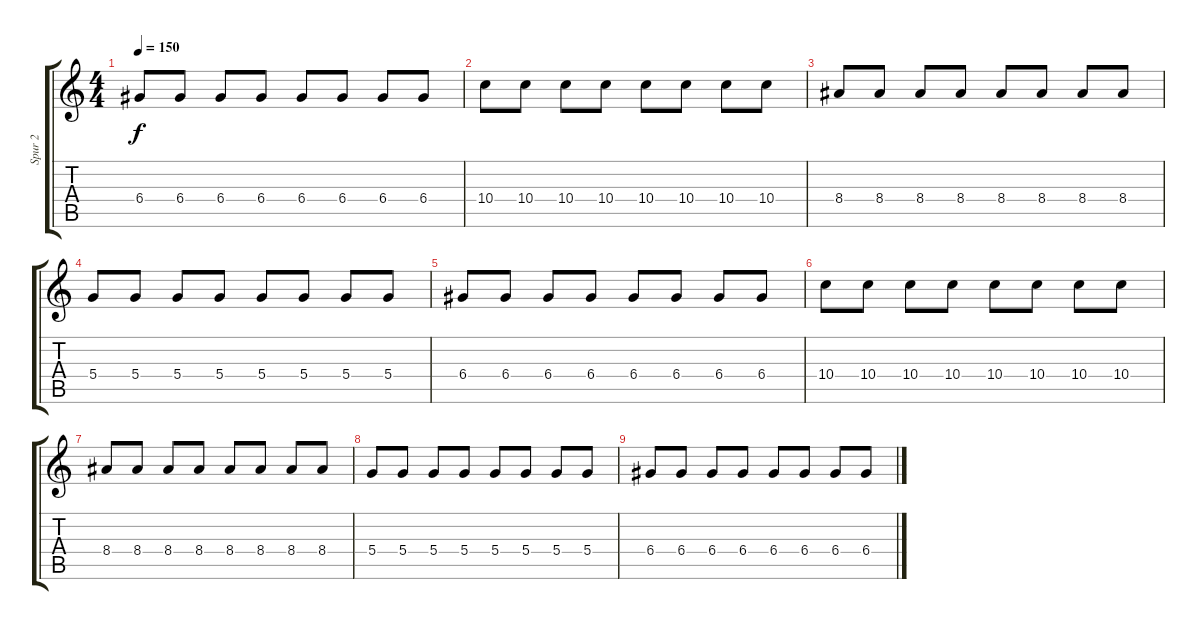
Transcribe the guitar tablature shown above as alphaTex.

\track ("Spur 2" "Spur 2") {instrument electricguitarjazz}
\staff {score tabs}
\tuning (E4 B3 G3 D3 A2 E2) {hide}
\ts (4 4)
\tempo 150
\clef g2
\ks c
6.4.8{dy f} 6.4.8 6.4.8 6.4.8 6.4.8 6.4.8 6.4.8 6.4.8 |
10.4.8 10.4.8 10.4.8 10.4.8 10.4.8 10.4.8 10.4.8 10.4.8 |
8.4.8 8.4.8 8.4.8 8.4.8 8.4.8 8.4.8 8.4.8 8.4.8 |
5.4.8 5.4.8 5.4.8 5.4.8 5.4.8 5.4.8 5.4.8 5.4.8 |
6.4.8 6.4.8 6.4.8 6.4.8 6.4.8 6.4.8 6.4.8 6.4.8 |
10.4.8 10.4.8 10.4.8 10.4.8 10.4.8 10.4.8 10.4.8 10.4.8 |
8.4.8 8.4.8 8.4.8 8.4.8 8.4.8 8.4.8 8.4.8 8.4.8 |
5.4.8 5.4.8 5.4.8 5.4.8 5.4.8 5.4.8 5.4.8 5.4.8 |
6.4.8 6.4.8 6.4.8 6.4.8 6.4.8 6.4.8 6.4.8 6.4.8
